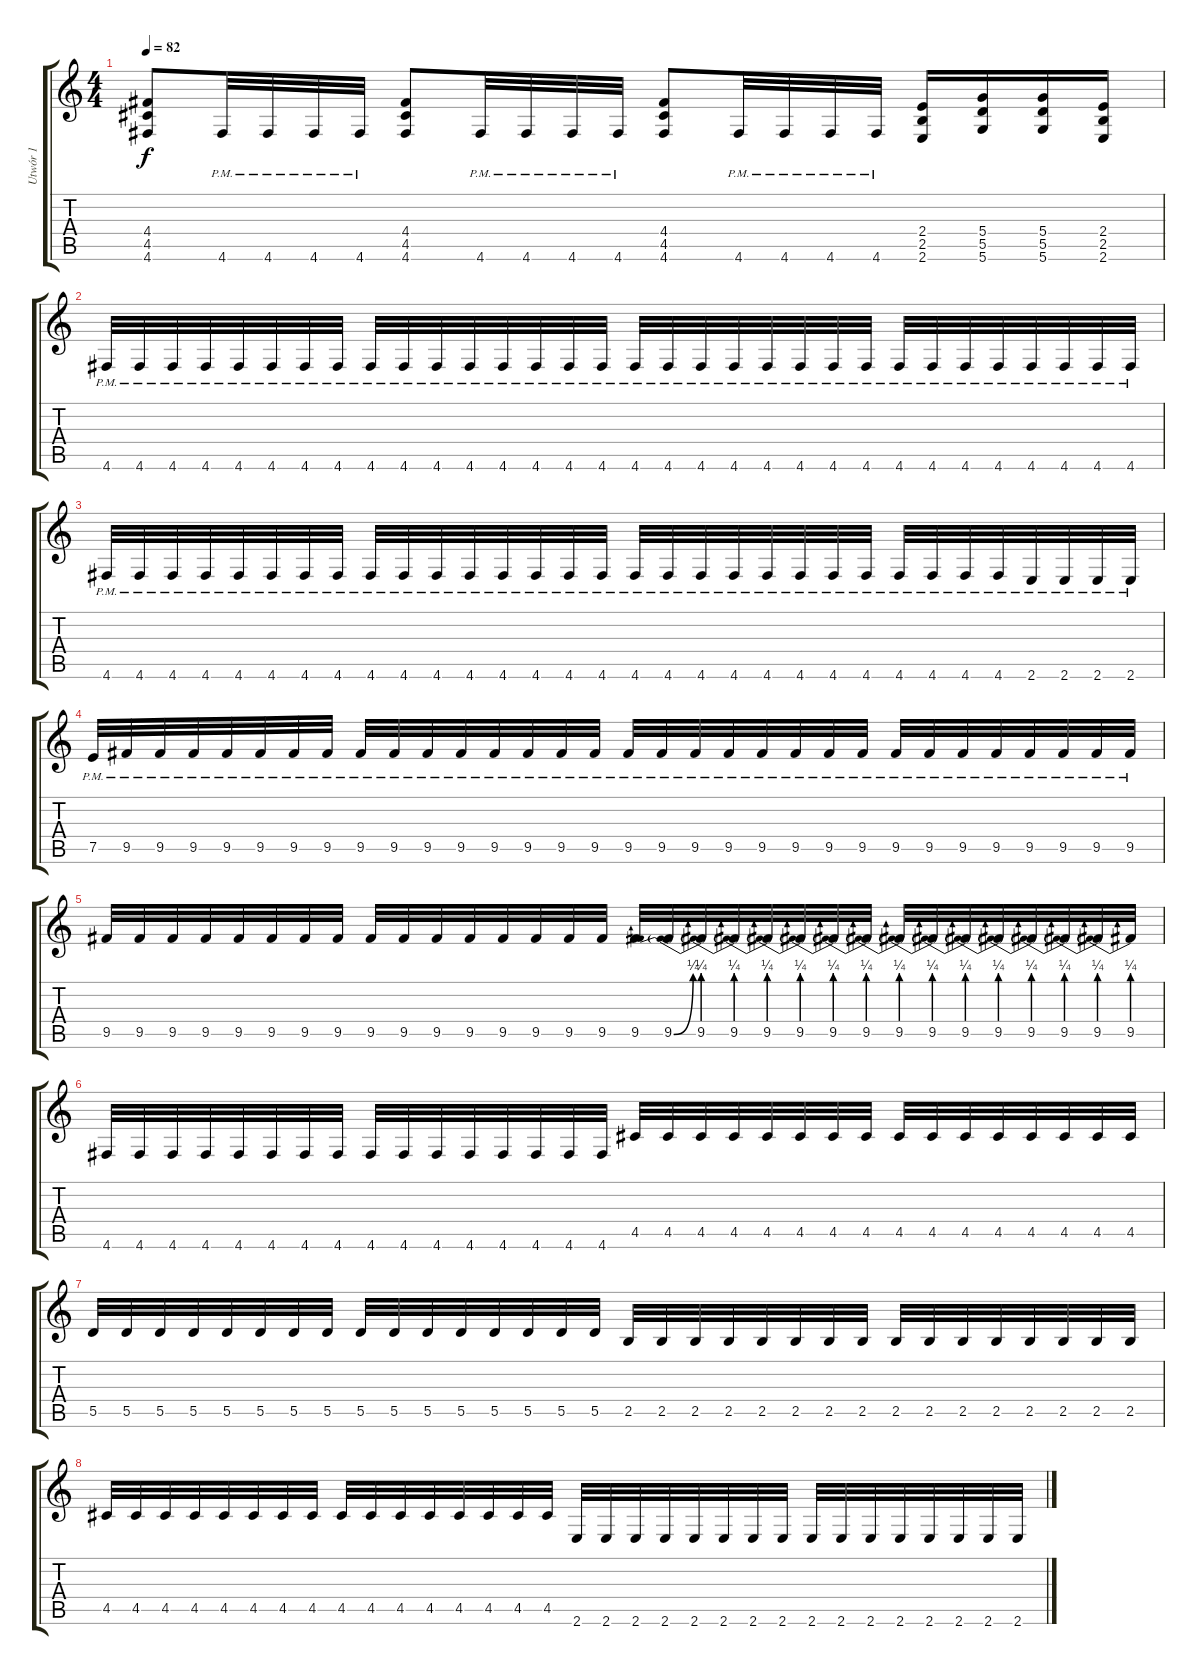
\track ("Utwór 1" "Utwór 1") {instrument overdrivenguitar}
\staff {score tabs}
\tuning (E4 B3 G3 D3 A2 D2) {hide}
\ts (4 4)
\tempo 82
\clef g2
\ks c
(4.4 4.5 4.6).8{dy f} 4.6{pm}.32 4.6{pm}.32 4.6{pm}.32 4.6{pm}.32 (4.4 4.5 4.6).8 4.6{pm}.32 4.6{pm}.32 4.6{pm}.32 4.6{pm}.32 (4.4 4.5 4.6).8 4.6{pm}.32 4.6{pm}.32 4.6{pm}.32 4.6{pm}.32 (2.4 2.5 2.6).16 (5.4 5.5 5.6).16 (5.4 5.5 5.6).16 (2.4 2.5 2.6).16 |
4.6{pm}.32 4.6{pm}.32 4.6{pm}.32 4.6{pm}.32 4.6{pm}.32 4.6{pm}.32 4.6{pm}.32 4.6{pm}.32 4.6{pm}.32 4.6{pm}.32 4.6{pm}.32 4.6{pm}.32 4.6{pm}.32 4.6{pm}.32 4.6{pm}.32 4.6{pm}.32 4.6{pm}.32 4.6{pm}.32 4.6{pm}.32 4.6{pm}.32 4.6{pm}.32 4.6{pm}.32 4.6{pm}.32 4.6{pm}.32 4.6{pm}.32 4.6{pm}.32 4.6{pm}.32 4.6{pm}.32 4.6{pm}.32 4.6{pm}.32 4.6{pm}.32 4.6{pm}.32 |
4.6{pm}.32 4.6{pm}.32 4.6{pm}.32 4.6{pm}.32 4.6{pm}.32 4.6{pm}.32 4.6{pm}.32 4.6{pm}.32 4.6{pm}.32 4.6{pm}.32 4.6{pm}.32 4.6{pm}.32 4.6{pm}.32 4.6{pm}.32 4.6{pm}.32 4.6{pm}.32 4.6{pm}.32 4.6{pm}.32 4.6{pm}.32 4.6{pm}.32 4.6{pm}.32 4.6{pm}.32 4.6{pm}.32 4.6{pm}.32 4.6{pm}.32 4.6{pm}.32 4.6{pm}.32 4.6{pm}.32 2.6{pm}.32 2.6{pm}.32 2.6{pm}.32 2.6{pm}.32 |
7.5{pm}.32 9.5{pm}.32 9.5{pm}.32 9.5{pm}.32 9.5{pm}.32 9.5{pm}.32 9.5{pm}.32 9.5{pm}.32 9.5{pm}.32 9.5{pm}.32 9.5{pm}.32 9.5{pm}.32 9.5{pm}.32 9.5{pm}.32 9.5{pm}.32 9.5{pm}.32 9.5{pm}.32 9.5{pm}.32 9.5{pm}.32 9.5{pm}.32 9.5{pm}.32 9.5{pm}.32 9.5{pm}.32 9.5{pm}.32 9.5{pm}.32 9.5{pm}.32 9.5{pm}.32 9.5{pm}.32 9.5{pm}.32 9.5{pm}.32 9.5{pm}.32 9.5{pm}.32 |
9.5.32 9.5.32 9.5.32 9.5.32 9.5.32 9.5.32 9.5.32 9.5.32 9.5.32 9.5.32 9.5.32 9.5.32 9.5.32 9.5.32 9.5.32 9.5.32 9.5.32 9.5{be (bend 0 0 60 1)}.32 9.5{be (prebend 0 1 60 1)}.32 9.5{be (prebend 0 1 60 1)}.32 9.5{be (prebend 0 1 60 1)}.32 9.5{be (prebend 0 1 60 1)}.32 9.5{be (prebend 0 1 60 1)}.32 9.5{be (prebend 0 1 60 1)}.32 9.5{be (prebend 0 1 60 1)}.32 9.5{be (prebend 0 1 60 1)}.32 9.5{be (prebend 0 1 60 1)}.32 9.5{be (prebend 0 1 60 1)}.32 9.5{be (prebend 0 1 60 1)}.32 9.5{be (prebend 0 1 60 1)}.32 9.5{be (prebend 0 1 60 1)}.32 9.5{be (prebend 0 1 60 1)}.32 |
4.6.32 4.6.32 4.6.32 4.6.32 4.6.32 4.6.32 4.6.32 4.6.32 4.6.32 4.6.32 4.6.32 4.6.32 4.6.32 4.6.32 4.6.32 4.6.32 4.5.32 4.5.32 4.5.32 4.5.32 4.5.32 4.5.32 4.5.32 4.5.32 4.5.32 4.5.32 4.5.32 4.5.32 4.5.32 4.5.32 4.5.32 4.5.32 |
5.5.32 5.5.32 5.5.32 5.5.32 5.5.32 5.5.32 5.5.32 5.5.32 5.5.32 5.5.32 5.5.32 5.5.32 5.5.32 5.5.32 5.5.32 5.5.32 2.5.32 2.5.32 2.5.32 2.5.32 2.5.32 2.5.32 2.5.32 2.5.32 2.5.32 2.5.32 2.5.32 2.5.32 2.5.32 2.5.32 2.5.32 2.5.32 |
4.5.32 4.5.32 4.5.32 4.5.32 4.5.32 4.5.32 4.5.32 4.5.32 4.5.32 4.5.32 4.5.32 4.5.32 4.5.32 4.5.32 4.5.32 4.5.32 2.6.32 2.6.32 2.6.32 2.6.32 2.6.32 2.6.32 2.6.32 2.6.32 2.6.32 2.6.32 2.6.32 2.6.32 2.6.32 2.6.32 2.6.32 2.6.32
